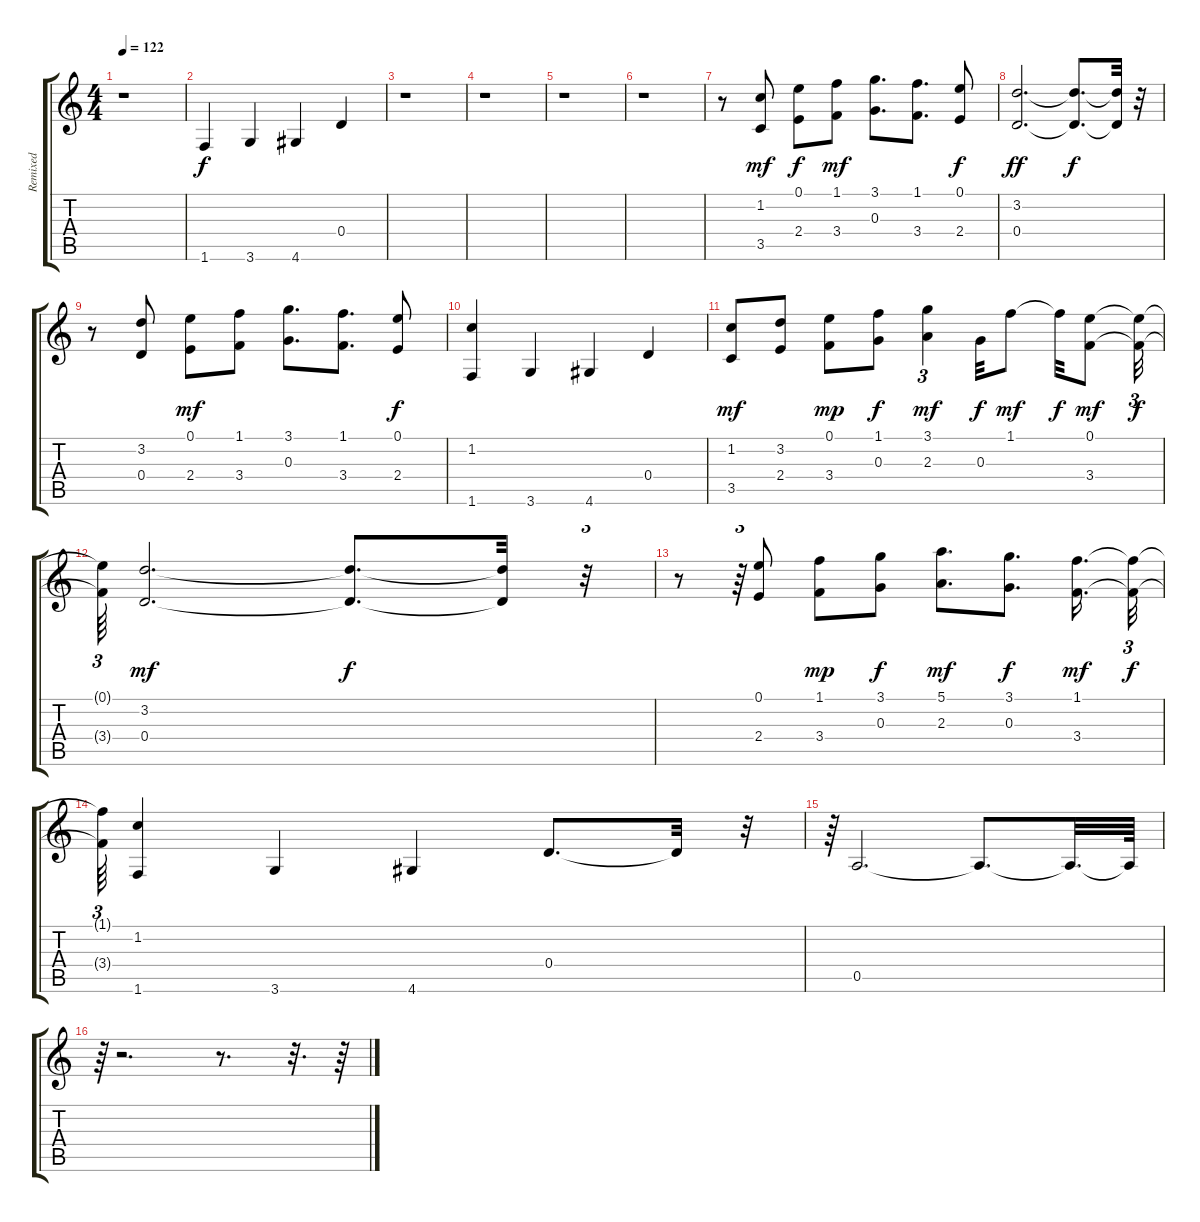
\track ("Remixed" "Remixed") {instrument electricguitarclean}
\staff {score tabs}
\tuning (E4 B3 G3 D3 A2 E2) {hide}
\ts (4 4)
\tempo 122
\clef g2
\ks c
r.1{dy f} |
1.6.4 3.6.4 4.6.4 0.4.4 |
r.1 |
r.1 |
r.1 |
r.1 |
r.8 (1.2 3.5).8{dy mf} (0.1 2.4).8{dy f} (1.1 3.4).8{dy mf} (3.1 0.3).8{d} (1.1 3.4).8{d} (0.1 2.4).8{dy f} |
(3.2 0.4).2{d dy ff} (3.2{t} 0.4{t}).8{d dy f} (3.2{t} 0.4{t}).32 r.32 |
r.8 (3.2 0.4).8 (0.1 2.4).8{dy mf} (1.1 3.4).8 (3.1 0.3).8{d} (1.1 3.4).8{d} (0.1 2.4).8{dy f} |
(1.2 1.6).4 3.6.4 4.6.4 0.4.4 |
(1.2 3.5).8{dy mf} (3.2 2.4).8 (0.1 3.4).8{dy mp} (1.1 0.3).8{dy f} (3.1 2.3).4{tu (3 2) dy mf} 0.3.32{dy f} 1.1.8{dy mf} 1.1{t}.32{dy f} (0.1 3.4).8{dy mf} (0.1{t} 3.4{t}).32{tu (3 2) dy f} |
(0.1{t} 3.4{t}).64{tu (3 2)} (3.2 0.4).2{d dy mf} (3.2{t} 0.4{t}).8{d dy f} (3.2{t} 0.4{t}).32 r.32{tu (3 2)} |
r.8 r.64{tu (3 2)} (0.1 2.4).8 (1.1 3.4).8{dy mp} (3.1 0.3).8{dy f} (5.1 2.3).8{d dy mf} (3.1 0.3).8{d dy f} (1.1 3.4).16{d dy mf} (1.1{t} 3.4{t}).32{tu (3 2) dy f} |
(1.1{t} 3.4{t}).64{tu (3 2)} (1.2 1.6).4 3.6.4 4.6.4 0.4.8{d} 0.4{t}.32 r.32{tu (3 2)} |
r.64{tu (3 2)} 0.5.2{d} 0.5{t}.8{d} 0.5{t}.32{d} 0.5{t}.64 |
r.64{tu (3 2)} r.2{d} r.8{d} r.32{d} r.64
